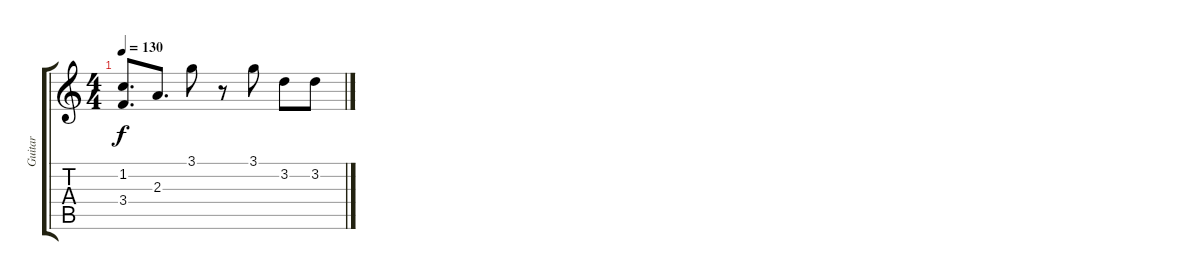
\track ("Guitar" "Guitar") {instrument acousticguitarsteel}
\staff {score tabs}
\tuning (E4 B3 G3 D3 A2 E2) {hide}
\ts (4 4)
\tempo 130
\clef g2
\ks c
(1.2 3.4).8{d dy f} 2.3.8{d} 3.1.8 r.8 3.1.8 3.2.8 3.2.8
